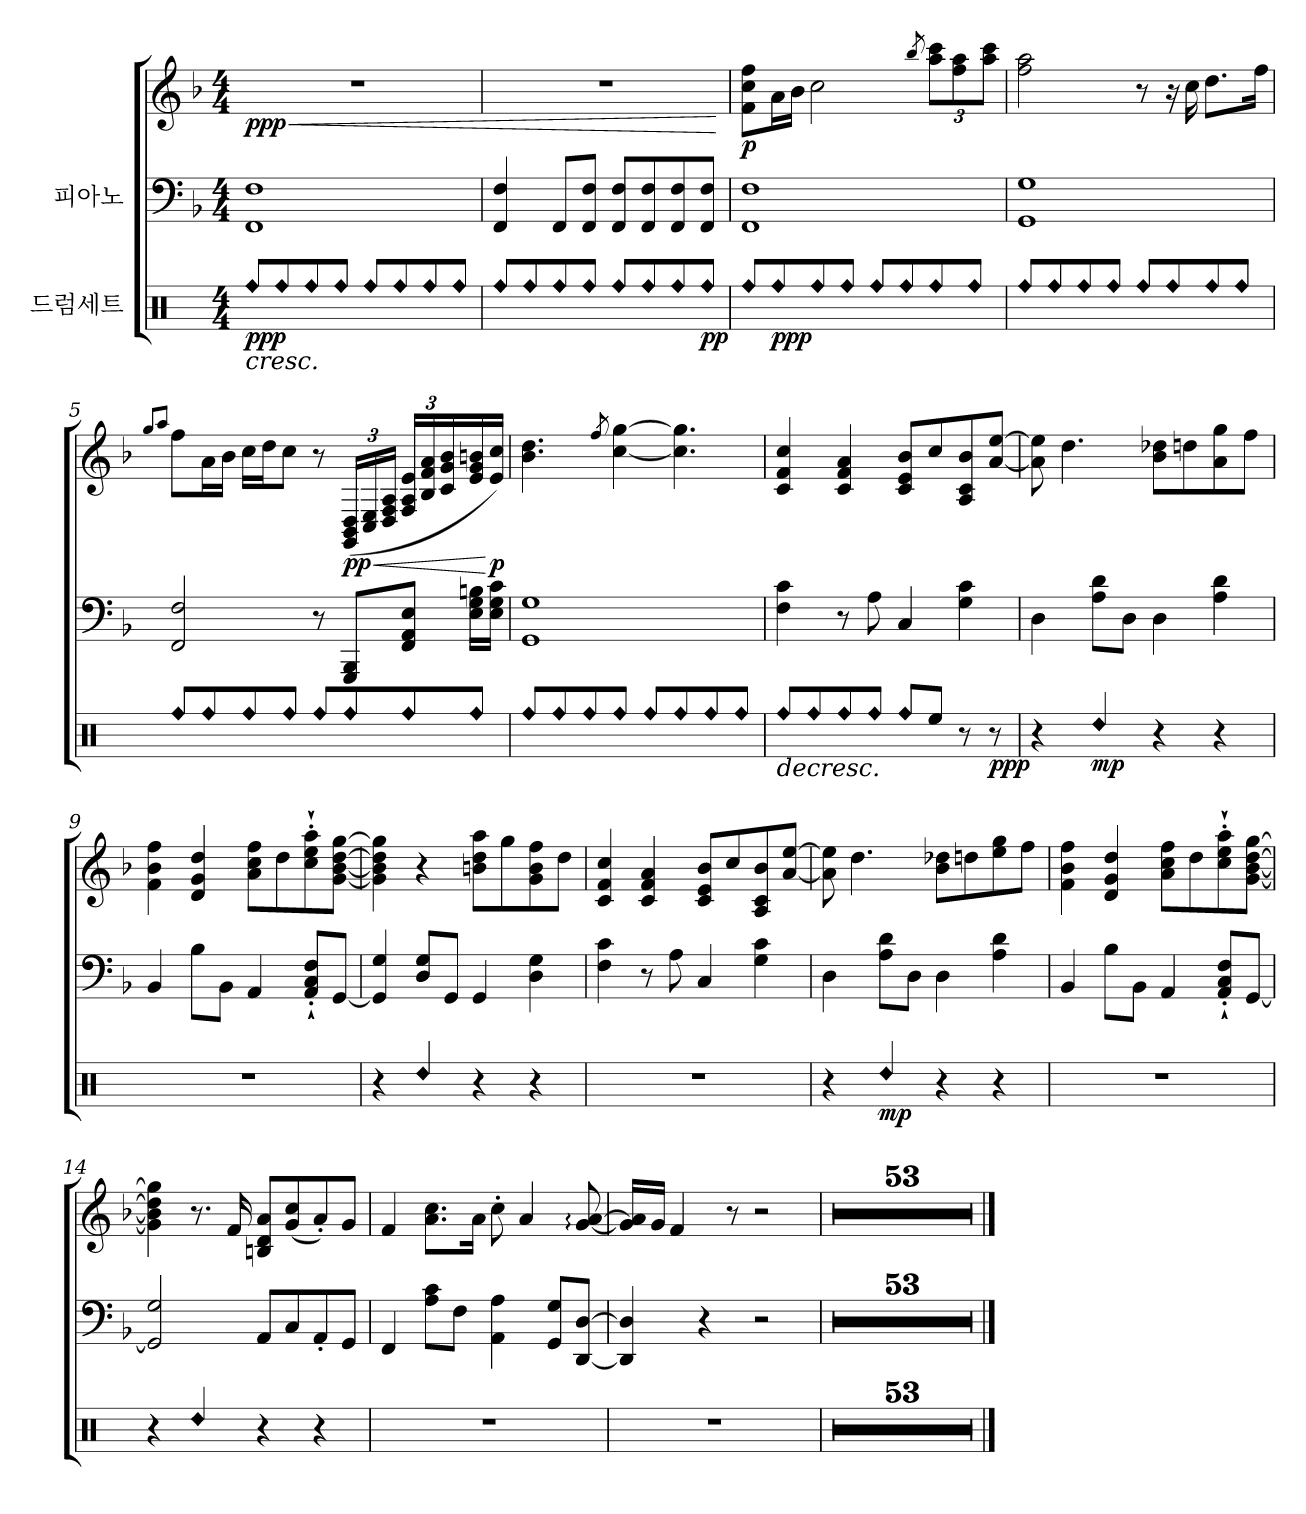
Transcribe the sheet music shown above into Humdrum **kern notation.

**kern	**dynam	**kern	**kern	**dynam
*part2	*part2	*part1	*part1	*part1
*staff3	*staff3	*staff2	*staff1	*staff1/2
*I"드럼세트	*	*I"피아노	*	*
*clefX	*	*clefF4	*clefG2	*
*k[]	*	*k[b-]	*k[b-]	*
*M4/4	*	*M4/4	*M4/4	*
*MM82	*	*MM82	*MM82	*
=1	=1	=1	=1	=1
!LO:N:head=diamond	!LO:HP:b	!	!	!LO:HP:b
!	!LO:DY:n=1:b	!	!	!LO:DY:n=1:b
8Rff/L	< ppp	1FF 1F	1r	< ppp
!LO:N:head=diamond	!	!	!	!
8Rff/	.	.	.	.
!LO:N:head=diamond	!	!	!	!
8Rff/	.	.	.	.
!LO:N:head=diamond	!	!	!	!
8Rff/J	.	.	.	.
!LO:N:head=diamond	!	!	!	!
8Rff/L	.	.	.	.
!LO:N:head=diamond	!	!	!	!
8Rff/	.	.	.	.
!LO:N:head=diamond	!	!	!	!
8Rff/	.	.	.	.
!LO:N:head=diamond	!	!	!	!
8Rff/J	.	.	.	.
=2	=2	=2	=2	=2
!LO:N:head=diamond	!	!	!	!
8Rff/L	.	4FF/ 4F/	1r	.
!LO:N:head=diamond	!	!	!	!
8Rff/	.	.	.	.
!LO:N:head=diamond	!	!	!	!
8Rff/	.	8FF/L	.	.
!LO:N:head=diamond	!	!	!	!
8Rff/J	.	8FF/ 8F/J	.	.
!LO:N:head=diamond	!	!	!	!
8Rff/L	.	8FF/ 8F/L	.	.
!LO:N:head=diamond	!	!	!	!
8Rff/	.	8FF/ 8F/	.	.
!LO:N:head=diamond	!	!	!	!
8Rff/	.	8FF/ 8F/	.	.
!LO:N:head=diamond	!LO:DY:b	!	!	!
8Rff/J	pp	8FF/ 8F/J	.	.
.	[	.	.	[
=3	=3	=3	=3	=3
!LO:N:head=diamond	!	!	!	!LO:DY:b
8Rff/L	.	1FF 1F	8f\ 8cc\ 8ff\L	p
!LO:N:head=diamond	!LO:DY:b	!	!	!
8Rff/	ppp	.	16a\L	.
.	.	.	16b-\JJ	.
!LO:N:head=diamond	!	!	!	!
8Rff/	.	.	2cc\	.
!LO:N:head=diamond	!	!	!	!
8Rff/J	.	.	.	.
!LO:N:head=diamond	!	!	!	!
8Rff/L	.	.	.	.
!LO:N:head=diamond	!	!	!	!
8Rff/	.	.	.	.
.	.	.	8qbb-/	.
!LO:N:head=diamond	!	!	!	!
*	*	*	*Xbrackettup	*
8Rff/	.	.	12aa\ 12ccc\L	.
.	.	.	12ff\ 12aa\	.
!LO:N:head=diamond	!	!	!	!
8Rff/J	.	.	.	.
.	.	.	12aa\ 12ccc\J	.
=4	=4	=4	=4	=4
!LO:N:head=diamond	!	!	!	!
8Rff/L	.	1GG 1G	2ff\ 2aa\	.
!LO:N:head=diamond	!	!	!	!
8Rff/	.	.	.	.
!LO:N:head=diamond	!	!	!	!
8Rff/	.	.	.	.
!LO:N:head=diamond	!	!	!	!
8Rff/J	.	.	.	.
!LO:N:head=diamond	!	!	!	!
8Rff/L	.	.	8r	.
!LO:N:head=diamond	!	!	!	!
8Rff/	.	.	16r	.
.	.	.	16cc\	.
!LO:N:head=diamond	!	!	!	!
8Rff/	.	.	8.dd\L	.
!LO:N:head=diamond	!	!	!	!
8Rff/J	.	.	.	.
.	.	.	16ff\Jk	.
!!LO:LB:g=z
=5	=5	=5	=5	=5
.	.	.	8qgg/L	.
.	.	.	8qaa/J	.
!LO:N:head=diamond	!	!	!	!
8Rff/L	.	2FF/ 2F/	8ff\L	.
!LO:N:head=diamond	!	!	!	!
8Rff/	.	.	16a\L	.
.	.	.	16b-\JJ	.
!LO:N:head=diamond	!	!	!	!
8Rff/	.	.	16cc\LL	.
.	.	.	16dd\J	.
!LO:N:head=diamond	!	!	!	!
8Rff/J	.	.	8cc\J	.
!LO:N:head=diamond	!	!	!	!
8Rff/L	.	8r	8r	.
!LO:N:head=diamond	!	!	!	!LO:HP:b
!	!	!	!	!LO:DY:n=1:b
8Rff/	.	8GGG/ 8BBB-/L	(>24GG/ 24BB-/ 24D/LL	< pp
.	.	.	24C/ 24E/	.
.	.	.	24D/ 24F/ 24A/JJ	.
!LO:N:head=diamond	!	!	!	!
8Rff/	.	8FF/ 8AA/ 8E/J	24F/ 24A/ 24e/LL	.
.	.	.	24B-/ 24f/ 24a/	.
.	.	.	24c/ 24g/ 24b-/	.
!LO:N:head=diamond	!	!	!	!
8Rff/J	.	16E\ 16G\ 16Bn\LL	16e/ 16g/ 16bn/	.
!	!	!	!	!LO:DY:n=2:b
.	.	16E\ 16G\ 16c\JJ	16e/ 16cc/JJ)	[ p
=6	=6	=6	=6	=6
!LO:N:head=diamond	!	!	!	!
8Rff/L	.	1GG 1G	4.b-\ 4.dd\	.
!LO:N:head=diamond	!	!	!	!
8Rff/	.	.	.	.
!LO:N:head=diamond	!	!	!	!
8Rff/	.	.	.	.
.	.	.	8qff/	.
!LO:N:head=diamond	!	!	!	!
8Rff/J	.	.	[4cc\ [4gg\	.
!LO:N:head=diamond	!	!	!	!
8Rff/L	.	.	.	.
!LO:N:head=diamond	!	!	!	!
8Rff/	.	.	4.cc\] 4.gg\]	.
!LO:N:head=diamond	!	!	!	!
8Rff/	.	.	.	.
!LO:N:head=diamond	!	!	!	!
8Rff/J	.	.	.	.
=7	=7	=7	=7	=7
!LO:N:head=diamond	!LO:HP:b	!	!	!
8Rff/L	>	4F\ 4c\	4c/ 4f/ 4cc/	.
!LO:N:head=diamond	!	!	!	!
8Rff/	.	.	.	.
!LO:N:head=diamond	!	!	!	!
8Rff/	.	8r	4c/ 4f/ 4a/	.
!LO:N:head=diamond	!	!	!	!
8Rff/J	.	8A\	.	.
!LO:N:head=diamond	!	!	!	!
8Rff/L	.	4C/	8c/ 8e/ 8b-/L	.
8Ree/J	.	.	8cc/	.
8r	.	4G\ 4c\	8A/ 8c/ 8b-/	.
!	!LO:DY:b	!	!	!
8r	ppp	.	[8a/ [8ee/J	.
.	]	.	.	.
!!LO:LB:g=z
=8	=8	=8	=8	=8
4r	.	4D\	8a\] 8ee\]	.
.	.	.	4.dd\	.
!LO:N:head=diamond	!LO:DY:b	!	!	!
4Rdd/	mp	8A\ 8d\L	.	.
.	.	8D\J	.	.
4r	.	4D\	8b-\ 8dd-X\L	.
.	.	.	8ddn\	.
4r	.	4A\ 4d\	8a\ 8gg\	.
.	.	.	8ff\J	.
=9	=9	=9	=9	=9
1r	.	4BB-/	4f\ 4b-\ 4ff\	.
.	.	8B-\L	4d/ 4g/ 4dd/	.
.	.	8BB-\J	.	.
.	.	4AA/	8a\ 8cc\ 8ff\L	.
.	.	.	8dd\	.
.	.	8AA/'` 8C/'` 8F/'`L	8cc\'` 8ee\'` 8aa\'`	.
.	.	[8GG/J	[8g\ [8b-\ [8dd\ [8gg\J	.
=10	=10	=10	=10	=10
4r	.	4GG/] 4G/	4g\] 4b-\] 4dd\] 4gg\]	.
!LO:N:head=diamond	!	!	!	!
4Rdd/	.	8D/ 8G/L	4r	.
.	.	8GG/J	.	.
4r	.	4GG/	8bn\ 8dd\ 8aa\L	.
.	.	.	8gg\	.
4r	.	4D\ 4G\	8g\ 8b\ 8ff\	.
.	.	.	8dd\J	.
=11	=11	=11	=11	=11
1r	.	4F\ 4c\	4c/ 4f/ 4cc/	.
.	.	8r	4c/ 4f/ 4a/	.
.	.	8A\	.	.
.	.	4C/	8c/ 8e/ 8b-/L	.
.	.	.	8cc/	.
.	.	4G\ 4c\	8A/ 8c/ 8b-/	.
.	.	.	[8a/ [8ee/J	.
=12	=12	=12	=12	=12
4r	.	4D\	8a\] 8ee\]	.
.	.	.	4.dd\	.
!LO:N:head=diamond	!LO:DY:b	!	!	!
4Rdd/	mp	8A\ 8d\L	.	.
.	.	8D\J	.	.
4r	.	4D\	8b-\ 8dd-X\L	.
.	.	.	8ddn\	.
4r	.	4A\ 4d\	8ee\ 8gg\	.
.	.	.	8ff\J	.
!!LO:PB:g=z
=13	=13	=13	=13	=13
1r	.	4BB-/	4f\ 4b-\ 4ff\	.
.	.	8B-\L	4d/ 4g/ 4dd/	.
.	.	8BB-\J	.	.
.	.	4AA/	8a\ 8cc\ 8ff\L	.
.	.	.	8dd\	.
.	.	8AA/'` 8C/'` 8F/'`L	8cc\'` 8ee\'` 8aa\'`	.
.	.	[8GG/J	[8g\ [8b-\ [8dd\ [8gg\J	.
=14	=14	=14	=14	=14
4r	.	2GG/] 2G/	4g\] 4b-\] 4dd\] 4gg\]	.
!LO:N:head=diamond	!	!	!	!
4Rdd/	.	.	8.r	.
.	.	.	16f/	.
4r	.	8AA/L	8Bn/ 8d/ 8a/L	.
.	.	8C/	(<8g/ 8cc/	.
4r	.	8AA'/	8a'/)	.
.	.	8GG/J	8g/J	.
=15	=15	=15	=15	=15
1r	.	4FF/	4f/	.
.	.	8A\ 8c\L	8.a\ 8.cc\L	.
.	.	8F\J	.	.
.	.	.	16a\Jk	.
.	.	4AA\ 4A\	8cc'\	.
.	.	.	4a/	.
.	.	8GG/ 8G/L	.	.
.	.	[8DD/ [8D/J	[8g/: [8a/:	.
=16	=16	=16	=16	=16
1r	.	4DD/] 4D/]	16g/] 16a/]LL	.
.	.	.	16g/JJ	.
.	.	.	4f/	.
.	.	4r	.	.
.	.	.	8r	.
.	.	2r	2r	.
=17	=17	=17	=17	=17
1r	.	1r	1r	.
=18	=18	=18	=18	=18
1r	.	1r	1r	.
=19	=19	=19	=19	=19
1r	.	1r	1r	.
=20	=20	=20	=20	=20
1r	.	1r	1r	.
!!LO:LB:g=z
=21	=21	=21	=21	=21
1r	.	1r	1r	.
=22	=22	=22	=22	=22
1r	.	1r	1r	.
=23	=23	=23	=23	=23
1r	.	1r	1r	.
=24	=24	=24	=24	=24
1r	.	1r	1r	.
=25	=25	=25	=25	=25
1r	.	1r	1r	.
=26	=26	=26	=26	=26
1r	.	1r	1r	.
=27	=27	=27	=27	=27
1r	.	1r	1r	.
=28	=28	=28	=28	=28
1r	.	1r	1r	.
=29	=29	=29	=29	=29
1r	.	1r	1r	.
=30	=30	=30	=30	=30
1r	.	1r	1r	.
=31	=31	=31	=31	=31
1r	.	1r	1r	.
=32	=32	=32	=32	=32
1r	.	1r	1r	.
=33	=33	=33	=33	=33
1r	.	1r	1r	.
=34	=34	=34	=34	=34
1r	.	1r	1r	.
=35	=35	=35	=35	=35
1r	.	1r	1r	.
=36	=36	=36	=36	=36
1r	.	1r	1r	.
!!LO:LB:g=z
=37	=37	=37	=37	=37
1r	.	1r	1r	.
=38	=38	=38	=38	=38
1r	.	1r	1r	.
=39	=39	=39	=39	=39
1r	.	1r	1r	.
=40	=40	=40	=40	=40
1r	.	1r	1r	.
=41	=41	=41	=41	=41
1r	.	1r	1r	.
=42	=42	=42	=42	=42
1r	.	1r	1r	.
=43	=43	=43	=43	=43
1r	.	1r	1r	.
=44	=44	=44	=44	=44
1r	.	1r	1r	.
=45	=45	=45	=45	=45
1r	.	1r	1r	.
=46	=46	=46	=46	=46
1r	.	1r	1r	.
=47	=47	=47	=47	=47
1r	.	1r	1r	.
=48	=48	=48	=48	=48
1r	.	1r	1r	.
=49	=49	=49	=49	=49
1r	.	1r	1r	.
=50	=50	=50	=50	=50
1r	.	1r	1r	.
=51	=51	=51	=51	=51
1r	.	1r	1r	.
=52	=52	=52	=52	=52
1r	.	1r	1r	.
!!LO:LB:g=z
=53	=53	=53	=53	=53
1r	.	1r	1r	.
=54	=54	=54	=54	=54
1r	.	1r	1r	.
=55	=55	=55	=55	=55
1r	.	1r	1r	.
=56	=56	=56	=56	=56
1r	.	1r	1r	.
=57	=57	=57	=57	=57
1r	.	1r	1r	.
=58	=58	=58	=58	=58
1r	.	1r	1r	.
=59	=59	=59	=59	=59
1r	.	1r	1r	.
=60	=60	=60	=60	=60
1r	.	1r	1r	.
=61	=61	=61	=61	=61
1r	.	1r	1r	.
=62	=62	=62	=62	=62
1r	.	1r	1r	.
=63	=63	=63	=63	=63
1r	.	1r	1r	.
=64	=64	=64	=64	=64
1r	.	1r	1r	.
=65	=65	=65	=65	=65
1r	.	1r	1r	.
=66	=66	=66	=66	=66
1r	.	1r	1r	.
=67	=67	=67	=67	=67
1r	.	1r	1r	.
=68	=68	=68	=68	=68
1r	.	1r	1r	.
!!LO:PB:g=z
=69	=69	=69	=69	=69
1r	.	1r	1r	.
==	==	==	==	==
*-	*-	*-	*-	*-
